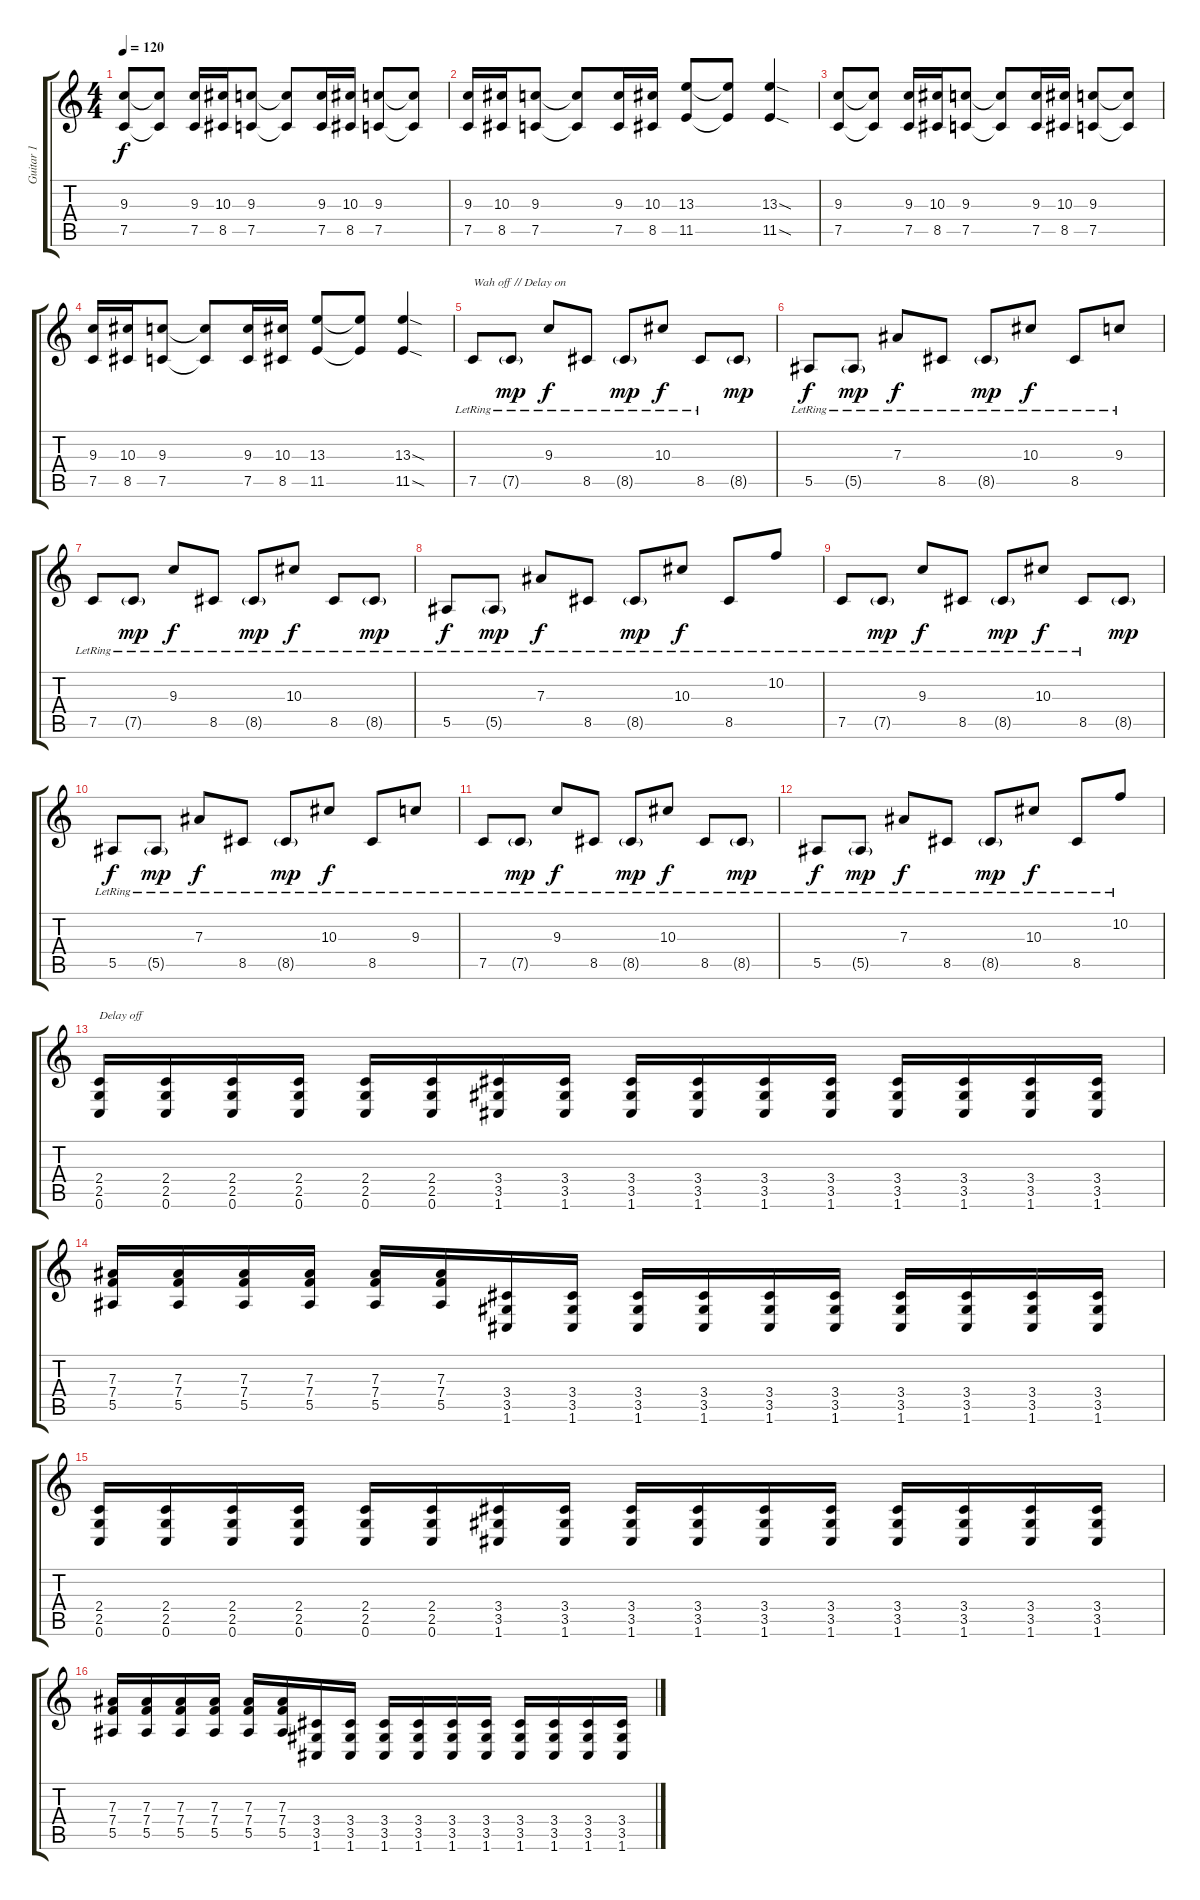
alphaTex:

\track ("Guitar 1" "Guitar 1") {instrument distortionguitar}
\staff {score tabs}
\tuning (C4 G3 Eb3 Bb2 F2 C2) {hide}
\ts (4 4)
\tempo 120
\clef g2
\ks c
(9.3 7.5).8{dy f} (9.3{t} 7.5{t}).8 (9.3 7.5).16 (10.3 8.5).16 (9.3 7.5).8 (9.3{t} 7.5{t}).8 (9.3 7.5).16 (10.3 8.5).16 (9.3 7.5).8 (9.3{t} 7.5{t}).8 |
(9.3 7.5).16 (10.3 8.5).16 (9.3 7.5).8 (9.3{t} 7.5{t}).8 (9.3 7.5).16 (10.3 8.5).16 (13.3 11.5).8 (13.3{t} 11.5{t}).8 (13.3{sod} 11.5{sod}).4 |
(9.3 7.5).8 (9.3{t} 7.5{t}).8 (9.3 7.5).16 (10.3 8.5).16 (9.3 7.5).8 (9.3{t} 7.5{t}).8 (9.3 7.5).16 (10.3 8.5).16 (9.3 7.5).8 (9.3{t} 7.5{t}).8 |
(9.3 7.5).16 (10.3 8.5).16 (9.3 7.5).8 (9.3{t} 7.5{t}).8 (9.3 7.5).16 (10.3 8.5).16 (13.3 11.5).8 (13.3{t} 11.5{t}).8 (13.3{sod} 11.5{sod}).4 |
\section ("" "")
7.5{lr}.8{txt "Wah off // Delay on" instrument electricguitarclean} 7.5{g lr}.8{dy mp} 9.3{lr}.8{dy f} 8.5{lr}.8 8.5{g lr}.8{dy mp} 10.3{lr}.8{dy f} 8.5{lr}.8 8.5{g}.8{dy mp} |
5.5{lr}.8{dy f} 5.5{g lr}.8{dy mp} 7.3{lr}.8{dy f} 8.5{lr}.8 8.5{g lr}.8{dy mp} 10.3{lr}.8{dy f} 8.5{lr}.8 9.3{lr}.8 |
7.5{lr}.8 7.5{g lr}.8{dy mp} 9.3{lr}.8{dy f} 8.5{lr}.8 8.5{g lr}.8{dy mp} 10.3{lr}.8{dy f} 8.5{lr}.8 8.5{g lr}.8{dy mp} |
5.5{lr}.8{dy f} 5.5{g lr}.8{dy mp} 7.3{lr}.8{dy f} 8.5{lr}.8 8.5{g lr}.8{dy mp} 10.3{lr}.8{dy f} 8.5{lr}.8 10.2{lr}.8 |
7.5{lr}.8 7.5{g lr}.8{dy mp} 9.3{lr}.8{dy f} 8.5{lr}.8 8.5{g lr}.8{dy mp} 10.3{lr}.8{dy f} 8.5{lr}.8 8.5{g}.8{dy mp} |
5.5{lr}.8{dy f} 5.5{g lr}.8{dy mp} 7.3{lr}.8{dy f} 8.5{lr}.8 8.5{g lr}.8{dy mp} 10.3{lr}.8{dy f} 8.5{lr}.8 9.3{lr}.8 |
7.5{lr}.8 7.5{g lr}.8{dy mp} 9.3{lr}.8{dy f} 8.5{lr}.8 8.5{g lr}.8{dy mp} 10.3{lr}.8{dy f} 8.5{lr}.8 8.5{g lr}.8{dy mp} |
5.5{lr}.8{dy f} 5.5{g lr}.8{dy mp} 7.3{lr}.8{dy f} 8.5{lr}.8 8.5{g lr}.8{dy mp} 10.3{lr}.8{dy f} 8.5{lr}.8 10.2{lr}.8 |
\section ("" "")
(2.4 2.5 0.6).16{txt "Delay off" instrument distortionguitar} (2.4 2.5 0.6).16 (2.4 2.5 0.6).16 (2.4 2.5 0.6).16 (2.4 2.5 0.6).16 (2.4 2.5 0.6).16 (3.4 3.5 1.6).16 (3.4 3.5 1.6).16 (3.4 3.5 1.6).16 (3.4 3.5 1.6).16 (3.4 3.5 1.6).16 (3.4 3.5 1.6).16 (3.4 3.5 1.6).16 (3.4 3.5 1.6).16 (3.4 3.5 1.6).16 (3.4 3.5 1.6).16 |
(7.3 7.4 5.5).16 (7.3 7.4 5.5).16 (7.3 7.4 5.5).16 (7.3 7.4 5.5).16 (7.3 7.4 5.5).16 (7.3 7.4 5.5).16 (3.4 3.5 1.6).16 (3.4 3.5 1.6).16 (3.4 3.5 1.6).16 (3.4 3.5 1.6).16 (3.4 3.5 1.6).16 (3.4 3.5 1.6).16 (3.4 3.5 1.6).16 (3.4 3.5 1.6).16 (3.4 3.5 1.6).16 (3.4 3.5 1.6).16 |
(2.4 2.5 0.6).16 (2.4 2.5 0.6).16 (2.4 2.5 0.6).16 (2.4 2.5 0.6).16 (2.4 2.5 0.6).16 (2.4 2.5 0.6).16 (3.4 3.5 1.6).16 (3.4 3.5 1.6).16 (3.4 3.5 1.6).16 (3.4 3.5 1.6).16 (3.4 3.5 1.6).16 (3.4 3.5 1.6).16 (3.4 3.5 1.6).16 (3.4 3.5 1.6).16 (3.4 3.5 1.6).16 (3.4 3.5 1.6).16 |
(7.3 7.4 5.5).16 (7.3 7.4 5.5).16 (7.3 7.4 5.5).16 (7.3 7.4 5.5).16 (7.3 7.4 5.5).16 (7.3 7.4 5.5).16 (3.4 3.5 1.6).16 (3.4 3.5 1.6).16 (3.4 3.5 1.6).16 (3.4 3.5 1.6).16 (3.4 3.5 1.6).16 (3.4 3.5 1.6).16 (3.4 3.5 1.6).16 (3.4 3.5 1.6).16 (3.4 3.5 1.6).16 (3.4 3.5 1.6).16
